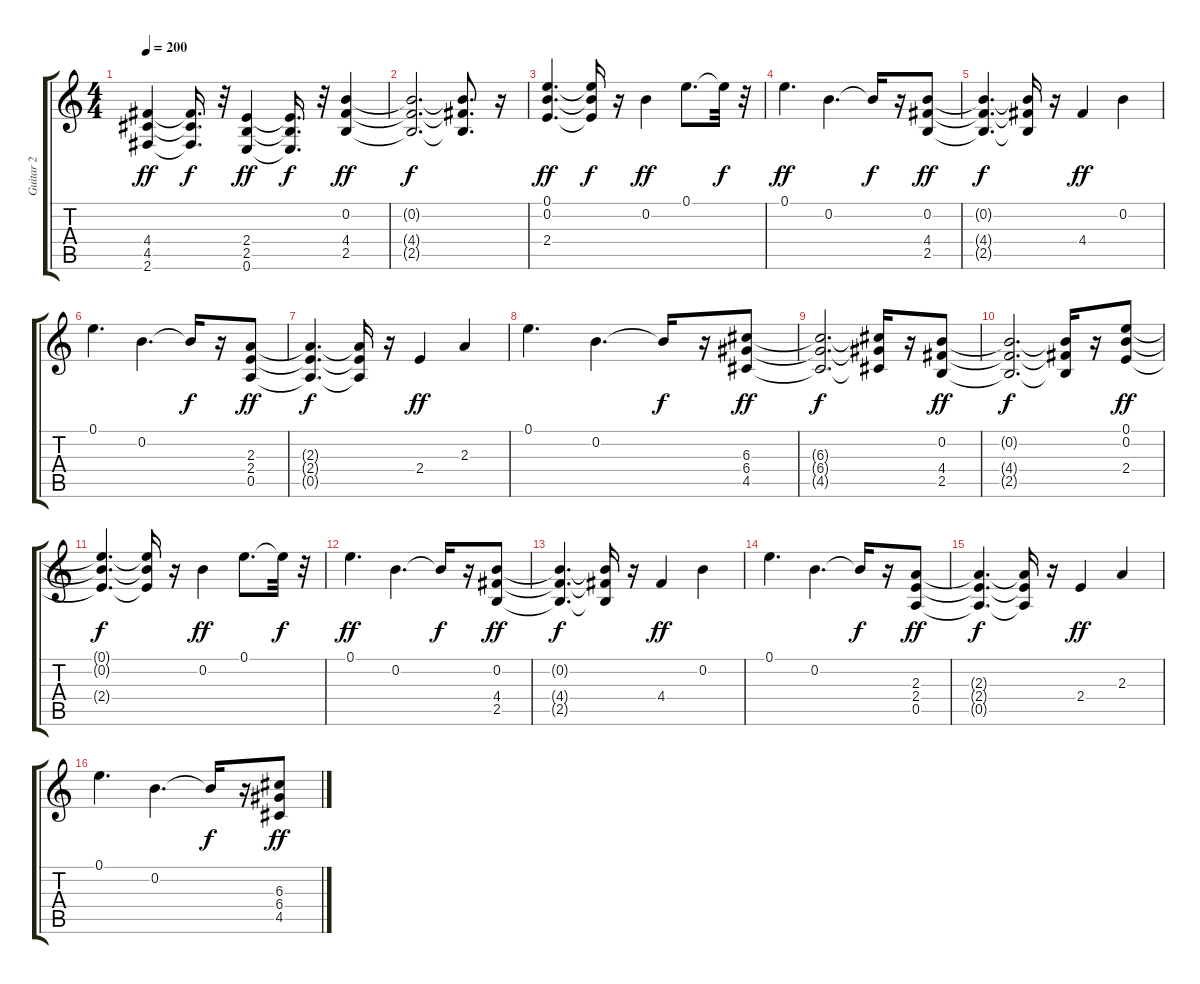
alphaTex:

\track ("Guitar 2" "Guitar 2") {instrument distortionguitar}
\staff {score tabs}
\tuning (E4 B3 G3 D3 A2 E2) {hide}
\ts (4 4)
\tempo 200
\clef g2
\ks c
(4.4 4.5 2.6).4{dy ff} (4.4{t} 4.5{t} 2.6{t}).16{d dy f} r.32 (2.4 2.5 0.6).4{dy ff} (2.4{t} 2.5{t} 0.6{t}).16{d dy f} r.32 (0.2 4.4 2.5).4{dy ff} |
(0.2{t} 4.4{t} 2.5{t}).2{d dy f} (0.2{t} 4.4{t} 2.5{t}).8{d} r.16 |
(0.1 0.2 2.4).4{d dy ff} (0.1{t} 0.2{t} 2.4{t}).16{dy f} r.16 0.2.4{dy ff} 0.1.8{d} 0.1{t}.32{dy f} r.32 |
0.1.4{d dy ff} 0.2.4{d} 0.2{t}.16{dy f} r.16 (0.2 4.4 2.5).8{dy ff} |
(0.2{t} 4.4{t} 2.5{t}).4{d dy f} (0.2{t} 4.4{t} 2.5{t}).16 r.16 4.4.4{dy ff} 0.2.4 |
0.1.4{d} 0.2.4{d} 0.2{t}.16{dy f} r.16 (2.3 2.4 0.5).8{dy ff} |
(2.3{t} 2.4{t} 0.5{t}).4{d dy f} (2.3{t} 2.4{t} 0.5{t}).16 r.16 2.4.4{dy ff} 2.3.4 |
0.1.4{d} 0.2.4{d} 0.2{t}.16{dy f} r.16 (6.3 6.4 4.5).8{dy ff} |
(6.3{t} 6.4{t} 4.5{t}).2{d dy f} (6.3{t} 6.4{t} 4.5{t}).16 r.16 (0.2 4.4 2.5).8{dy ff} |
(0.2{t} 4.4{t} 2.5{t}).2{d dy f} (0.2{t} 4.4{t} 2.5{t}).16 r.16 (0.1 0.2 2.4).8{dy ff} |
(0.1{t} 0.2{t} 2.4{t}).4{d dy f} (0.1{t} 0.2{t} 2.4{t}).16 r.16 0.2.4{dy ff} 0.1.8{d} 0.1{t}.32{dy f} r.32 |
0.1.4{d dy ff} 0.2.4{d} 0.2{t}.16{dy f} r.16 (0.2 4.4 2.5).8{dy ff} |
(0.2{t} 4.4{t} 2.5{t}).4{d dy f} (0.2{t} 4.4{t} 2.5{t}).16 r.16 4.4.4{dy ff} 0.2.4 |
0.1.4{d} 0.2.4{d} 0.2{t}.16{dy f} r.16 (2.3 2.4 0.5).8{dy ff} |
(2.3{t} 2.4{t} 0.5{t}).4{d dy f} (2.3{t} 2.4{t} 0.5{t}).16 r.16 2.4.4{dy ff} 2.3.4 |
0.1.4{d} 0.2.4{d} 0.2{t}.16{dy f} r.16 (6.3 6.4 4.5).8{dy ff}
